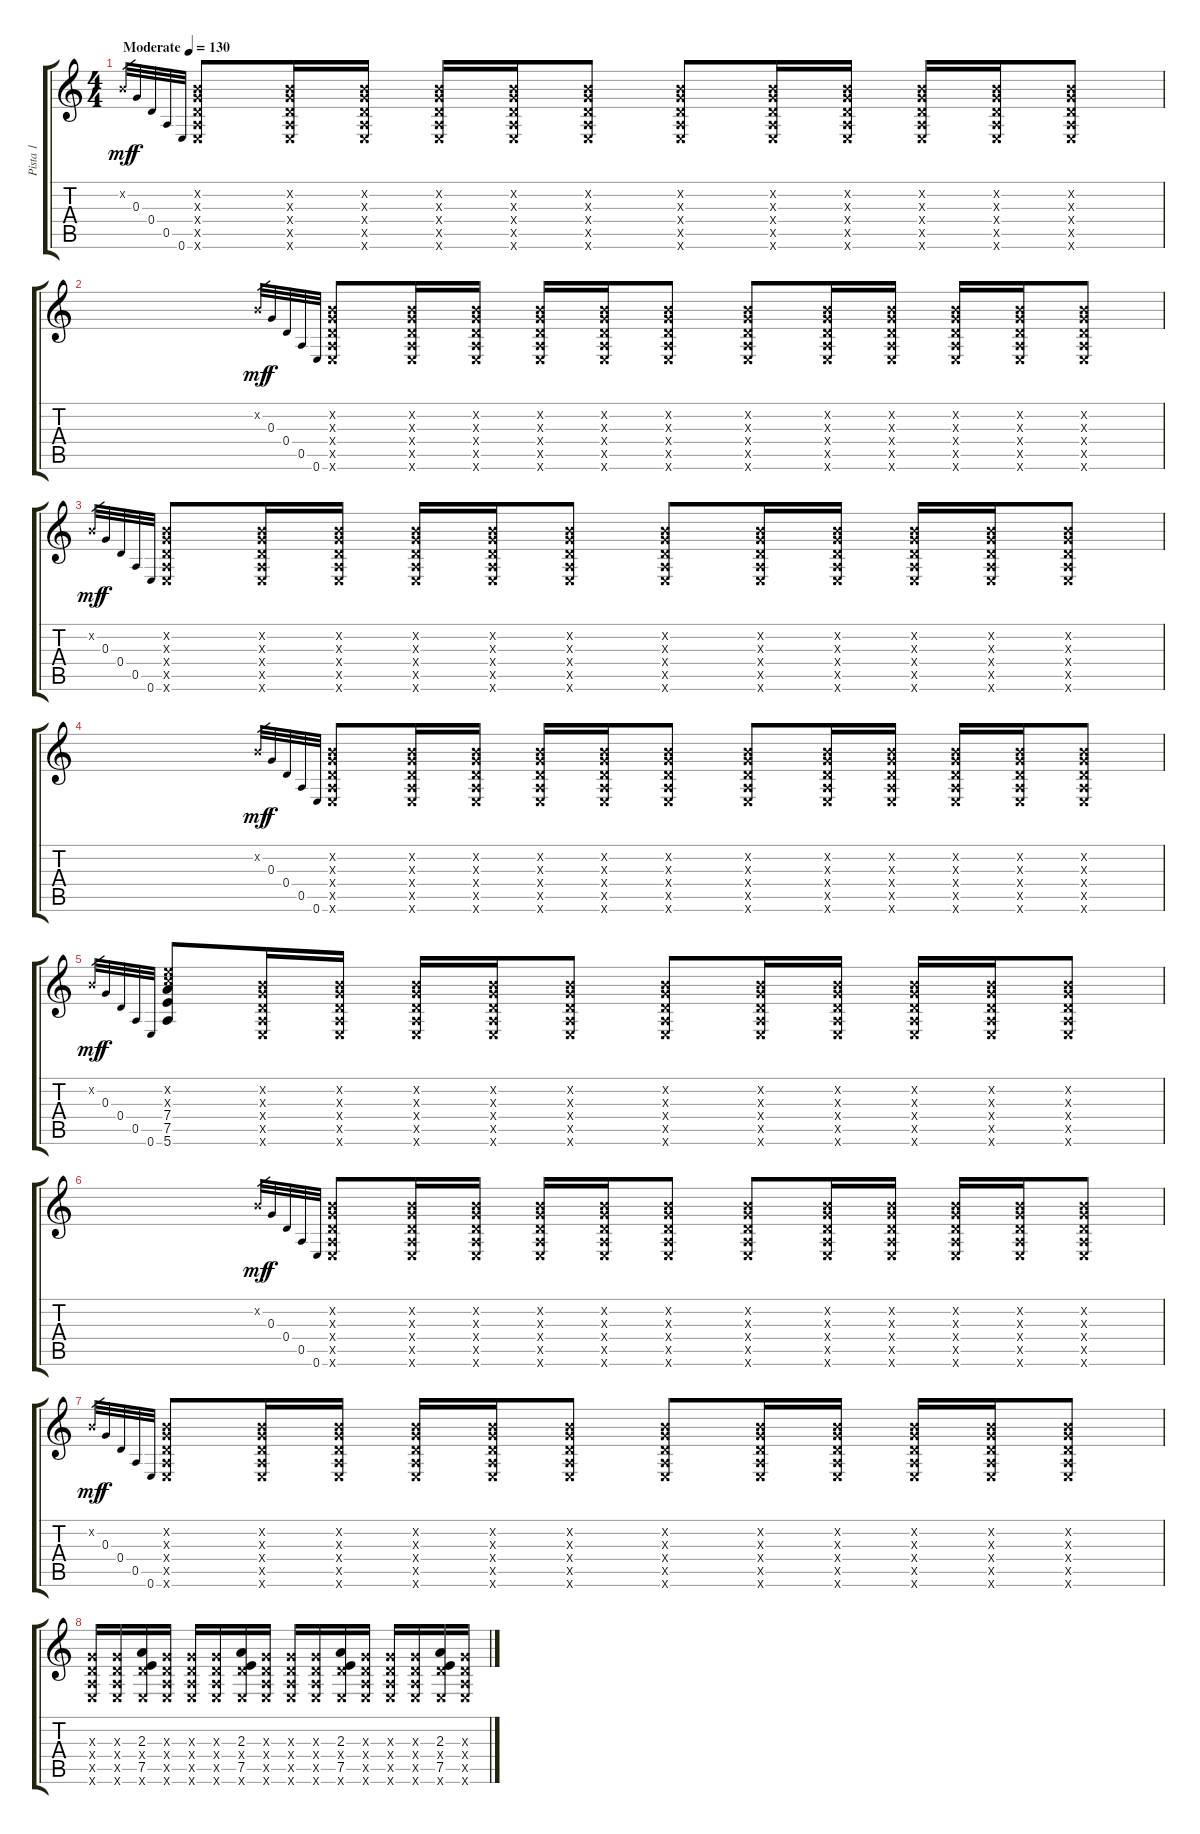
\track ("Pista 1" "Pista 1") {instrument acousticguitarnylon}
\staff {score tabs}
\tuning (E4 B3 G3 D3 A2 E2) {hide}
\ts (4 4)
\tempo (130 "Moderate")
\clef g2
\ks c
0.2{x}.32{gr dy mf instrument acousticguitarnylon} 0.3.32{gr dy f} 0.4.32{gr} 0.5.32{gr} 0.6.32{gr} (0.2{x} 0.3{x} 0.4{x} 0.5{x} 0.6{x}).8 (0.2{x} 0.3{x} 0.4{x} 0.5{x} 0.6{x}).16 (0.2{x} 0.3{x} 0.4{x} 0.5{x} 0.6{x}).16 (0.2{x} 0.3{x} 0.4{x} 0.5{x} 0.6{x}).16 (0.2{x} 0.3{x} 0.4{x} 0.5{x} 0.6{x}).16 (0.2{x} 0.3{x} 0.4{x} 0.5{x} 0.6{x}).8 (0.2{x} 0.3{x} 0.4{x} 0.5{x} 0.6{x}).8 (0.2{x} 0.3{x} 0.4{x} 0.5{x} 0.6{x}).16 (0.2{x} 0.3{x} 0.4{x} 0.5{x} 0.6{x}).16 (0.2{x} 0.3{x} 0.4{x} 0.5{x} 0.6{x}).16 (0.2{x} 0.3{x} 0.4{x} 0.5{x} 0.6{x}).16 (0.2{x} 0.3{x} 0.4{x} 0.5{x} 0.6{x}).8 |
0.2{x}.32{gr dy mf} 0.3.32{gr dy f} 0.4.32{gr} 0.5.32{gr} 0.6.32{gr} (0.2{x} 0.3{x} 0.4{x} 0.5{x} 0.6{x}).8 (0.2{x} 0.3{x} 0.4{x} 0.5{x} 0.6{x}).16 (0.2{x} 0.3{x} 0.4{x} 0.5{x} 0.6{x}).16 (0.2{x} 0.3{x} 0.4{x} 0.5{x} 0.6{x}).16 (0.2{x} 0.3{x} 0.4{x} 0.5{x} 0.6{x}).16 (0.2{x} 0.3{x} 0.4{x} 0.5{x} 0.6{x}).8 (0.2{x} 0.3{x} 0.4{x} 0.5{x} 0.6{x}).8 (0.2{x} 0.3{x} 0.4{x} 0.5{x} 0.6{x}).16 (0.2{x} 0.3{x} 0.4{x} 0.5{x} 0.6{x}).16 (0.2{x} 0.3{x} 0.4{x} 0.5{x} 0.6{x}).16 (0.2{x} 0.3{x} 0.4{x} 0.5{x} 0.6{x}).16 (0.2{x} 0.3{x} 0.4{x} 0.5{x} 0.6{x}).8 |
0.2{x}.32{gr dy mf} 0.3.32{gr dy f} 0.4.32{gr} 0.5.32{gr} 0.6.32{gr} (0.2{x} 0.3{x} 0.4{x} 0.5{x} 0.6{x}).8 (0.2{x} 0.3{x} 0.4{x} 0.5{x} 0.6{x}).16 (0.2{x} 0.3{x} 0.4{x} 0.5{x} 0.6{x}).16 (0.2{x} 0.3{x} 0.4{x} 0.5{x} 0.6{x}).16 (0.2{x} 0.3{x} 0.4{x} 0.5{x} 0.6{x}).16 (0.2{x} 0.3{x} 0.4{x} 0.5{x} 0.6{x}).8 (0.2{x} 0.3{x} 0.4{x} 0.5{x} 0.6{x}).8 (0.2{x} 0.3{x} 0.4{x} 0.5{x} 0.6{x}).16 (0.2{x} 0.3{x} 0.4{x} 0.5{x} 0.6{x}).16 (0.2{x} 0.3{x} 0.4{x} 0.5{x} 0.6{x}).16 (0.2{x} 0.3{x} 0.4{x} 0.5{x} 0.6{x}).16 (0.2{x} 0.3{x} 0.4{x} 0.5{x} 0.6{x}).8 |
0.2{x}.32{gr dy mf} 0.3.32{gr dy f} 0.4.32{gr} 0.5.32{gr} 0.6.32{gr} (0.2{x} 0.3{x} 0.4{x} 0.5{x} 0.6{x}).8 (0.2{x} 0.3{x} 0.4{x} 0.5{x} 0.6{x}).16 (0.2{x} 0.3{x} 0.4{x} 0.5{x} 0.6{x}).16 (0.2{x} 0.3{x} 0.4{x} 0.5{x} 0.6{x}).16 (0.2{x} 0.3{x} 0.4{x} 0.5{x} 0.6{x}).16 (0.2{x} 0.3{x} 0.4{x} 0.5{x} 0.6{x}).8 (0.2{x} 0.3{x} 0.4{x} 0.5{x} 0.6{x}).8 (0.2{x} 0.3{x} 0.4{x} 0.5{x} 0.6{x}).16 (0.2{x} 0.3{x} 0.4{x} 0.5{x} 0.6{x}).16 (0.2{x} 0.3{x} 0.4{x} 0.5{x} 0.6{x}).16 (0.2{x} 0.3{x} 0.4{x} 0.5{x} 0.6{x}).16 (0.2{x} 0.3{x} 0.4{x} 0.5{x} 0.6{x}).8 |
0.2{x}.32{gr dy mf} 0.3.32{gr dy f} 0.4.32{gr} 0.5.32{gr} 0.6.32{gr} (5.2{x} 5.3{x} 7.4 7.5 5.6).8 (0.2{x} 0.3{x} 0.4{x} 0.5{x} 0.6{x}).16 (0.2{x} 0.3{x} 0.4{x} 0.5{x} 0.6{x}).16 (0.2{x} 0.3{x} 0.4{x} 0.5{x} 0.6{x}).16 (0.2{x} 0.3{x} 0.4{x} 0.5{x} 0.6{x}).16 (0.2{x} 0.3{x} 0.4{x} 0.5{x} 0.6{x}).8 (0.2{x} 0.3{x} 0.4{x} 0.5{x} 0.6{x}).8 (0.2{x} 0.3{x} 0.4{x} 0.5{x} 0.6{x}).16 (0.2{x} 0.3{x} 0.4{x} 0.5{x} 0.6{x}).16 (0.2{x} 0.3{x} 0.4{x} 0.5{x} 0.6{x}).16 (0.2{x} 0.3{x} 0.4{x} 0.5{x} 0.6{x}).16 (0.2{x} 0.3{x} 0.4{x} 0.5{x} 0.6{x}).8 |
0.2{x}.32{gr dy mf} 0.3.32{gr dy f} 0.4.32{gr} 0.5.32{gr} 0.6.32{gr} (0.2{x} 0.3{x} 0.4{x} 0.5{x} 0.6{x}).8 (0.2{x} 0.3{x} 0.4{x} 0.5{x} 0.6{x}).16 (0.2{x} 0.3{x} 0.4{x} 0.5{x} 0.6{x}).16 (0.2{x} 0.3{x} 0.4{x} 0.5{x} 0.6{x}).16 (0.2{x} 0.3{x} 0.4{x} 0.5{x} 0.6{x}).16 (0.2{x} 0.3{x} 0.4{x} 0.5{x} 0.6{x}).8 (0.2{x} 0.3{x} 0.4{x} 0.5{x} 0.6{x}).8 (0.2{x} 0.3{x} 0.4{x} 0.5{x} 0.6{x}).16 (0.2{x} 0.3{x} 0.4{x} 0.5{x} 0.6{x}).16 (0.2{x} 0.3{x} 0.4{x} 0.5{x} 0.6{x}).16 (0.2{x} 0.3{x} 0.4{x} 0.5{x} 0.6{x}).16 (0.2{x} 0.3{x} 0.4{x} 0.5{x} 0.6{x}).8 |
0.2{x}.32{gr dy mf} 0.3.32{gr dy f} 0.4.32{gr} 0.5.32{gr} 0.6.32{gr} (0.2{x} 0.3{x} 0.4{x} 0.5{x} 0.6{x}).8 (0.2{x} 0.3{x} 0.4{x} 0.5{x} 0.6{x}).16 (0.2{x} 0.3{x} 0.4{x} 0.5{x} 0.6{x}).16 (0.2{x} 0.3{x} 0.4{x} 0.5{x} 0.6{x}).16 (0.2{x} 0.3{x} 0.4{x} 0.5{x} 0.6{x}).16 (0.2{x} 0.3{x} 0.4{x} 0.5{x} 0.6{x}).8 (0.2{x} 0.3{x} 0.4{x} 0.5{x} 0.6{x}).8 (0.2{x} 0.3{x} 0.4{x} 0.5{x} 0.6{x}).16 (0.2{x} 0.3{x} 0.4{x} 0.5{x} 0.6{x}).16 (0.2{x} 0.3{x} 0.4{x} 0.5{x} 0.6{x}).16 (0.2{x} 0.3{x} 0.4{x} 0.5{x} 0.6{x}).16 (0.2{x} 0.3{x} 0.4{x} 0.5{x} 0.6{x}).8 |
(0.3{x} 0.4{x} 0.5{x} 0.6{x}).16 (0.3{x} 0.4{x} 0.5{x} 0.6{x}).16 (2.3 0.4{x} 7.5 0.6{x}).16 (0.3{x} 0.4{x} 0.5{x} 0.6{x}).16 (0.3{x} 0.4{x} 0.5{x} 0.6{x}).16 (0.3{x} 0.4{x} 0.5{x} 0.6{x}).16 (2.3 0.4{x} 7.5 0.6{x}).16 (0.3{x} 0.4{x} 0.5{x} 0.6{x}).16 (0.3{x} 0.4{x} 0.5{x} 0.6{x}).16 (0.3{x} 0.4{x} 0.5{x} 0.6{x}).16 (2.3 0.4{x} 7.5 0.6{x}).16 (0.3{x} 0.4{x} 0.5{x} 0.6{x}).16 (0.3{x} 0.4{x} 0.5{x} 0.6{x}).16 (0.3{x} 0.4{x} 0.5{x} 0.6{x}).16 (2.3 0.4{x} 7.5 0.6{x}).16 (0.3{x} 0.4{x} 0.5{x} 0.6{x}).16
